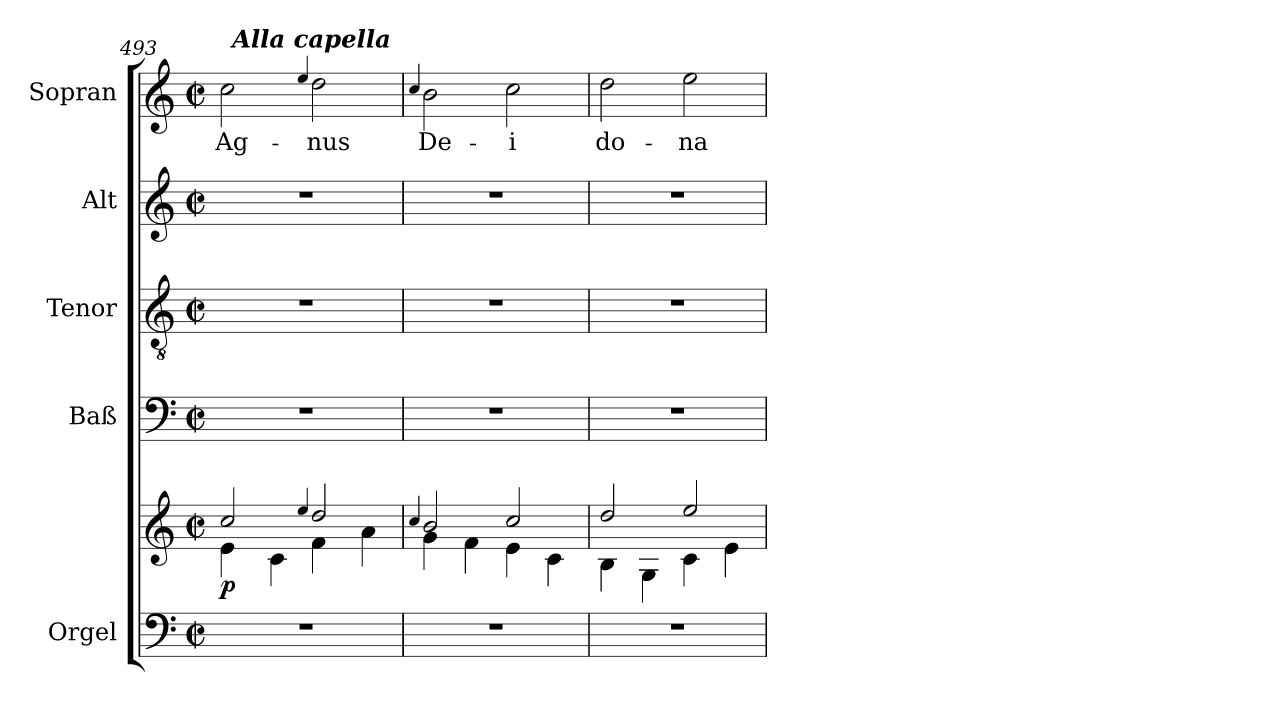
**kern	**kern	**dynam	**kern	**kern	**kern	**kern	**text
*part5	*part5	*part5	*part4	*part3	*part2	*part1	*part1
*staff6	*staff5	*staff5/6	*staff4	*staff3	*staff2	*staff1	*staff1
*I"Orgel	*	*	*I"Baß	*I"Tenor	*I"Alt	*I"Sopran	*
!!LO:PB:g=z
*clefF4	*clefG2	*	*clefF4	*clefGv2	*clefG2	*clefG2	*
*k[]	*k[]	*	*k[]	*k[]	*k[]	*k[]	*
*C:	*C:	*	*C:	*C:	*C:	*C:	*
*M2/2	*M2/2	*	*M2/2	*M2/2	*M2/2	*M2/2	*
*met(c|)	*met(c|)	*	*met(c|)	*met(c|)	*met(c|)	*met(c|)	*
=493	=493	=493	=493	=493	=493	=493	=493
*	*^	*	*	*	*	*	*
!	!	!	!LO:DY:b	!	!	!	!	!LO:LY:b
*	*	*	*	*	*	*	*^	*
1r	2cc/	4e\	p	1r	1r	1r	2cc\	32ryy	Ag-
!	!	!	!	!	!	!	!	!LO:TX:a:Bi:t=Alla capella	!
.	.	.	.	.	.	.	.	2ryy	.
.	.	4c\	.	.	.	.	.	.	.
.	4qqee/	.	.	.	.	.	4qqee/	.	.
!	!	!	!	!	!	!	!	!	!LO:LY:b
.	2dd/	4f\	.	.	.	.	2dd\	.	-nus
.	.	.	.	.	.	.	.	4...ryy	.
.	.	4a\	.	.	.	.	.	.	.
*	*	*	*	*	*	*	*v	*v	*
=494	=494	=494	=494	=494	=494	=494	=494	=494
.	4qqcc/	.	.	.	.	.	4qqcc/	.
!	!	!	!	!	!	!	!	!LO:LY:b
1r	2b/	4g\	.	1r	1r	1r	2b\	De-
.	.	4f\	.	.	.	.	.	.
!	!	!	!	!	!	!	!	!LO:LY:b
.	2cc/	4e\	.	.	.	.	2cc\	-i
.	.	4c\	.	.	.	.	.	.
=495	=495	=495	=495	=495	=495	=495	=495	=495
!	!	!	!	!	!	!	!	!LO:LY:b
1r	2dd/	4B\	.	1r	1r	1r	2dd\	do-
.	.	4G\	.	.	.	.	.	.
!	!	!	!	!	!	!	!	!LO:LY:b
.	2ee/	4c\	.	.	.	.	2ee\	-na
.	.	4e\	.	.	.	.	.	.
*	*v	*v	*	*	*	*	*	*
=	=	=	=	=	=	=	=
*-	*-	*-	*-	*-	*-	*-	*-
